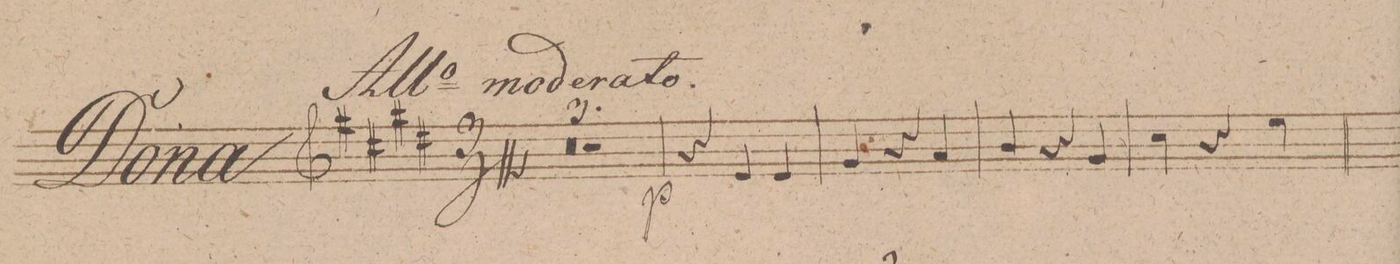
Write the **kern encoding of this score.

**kern	**dynam
*I"Violino 1mo	*
*clefG2	*
*k[f#c#g#d#]	*
*M3/4	*
*all\right	*
1.r	.
=2	=2
=3	=3
*2\right	*
2.r	.
=4	=4
4r	p
4e	.
4e	.
=5	=5
4g#	.
4r	.
4a	.
=6	=6
4b/	.
4r	.
4g#	.
=7	=7
4cc#	.
4r	.
4ee	.
=8	=8
*-	*-
